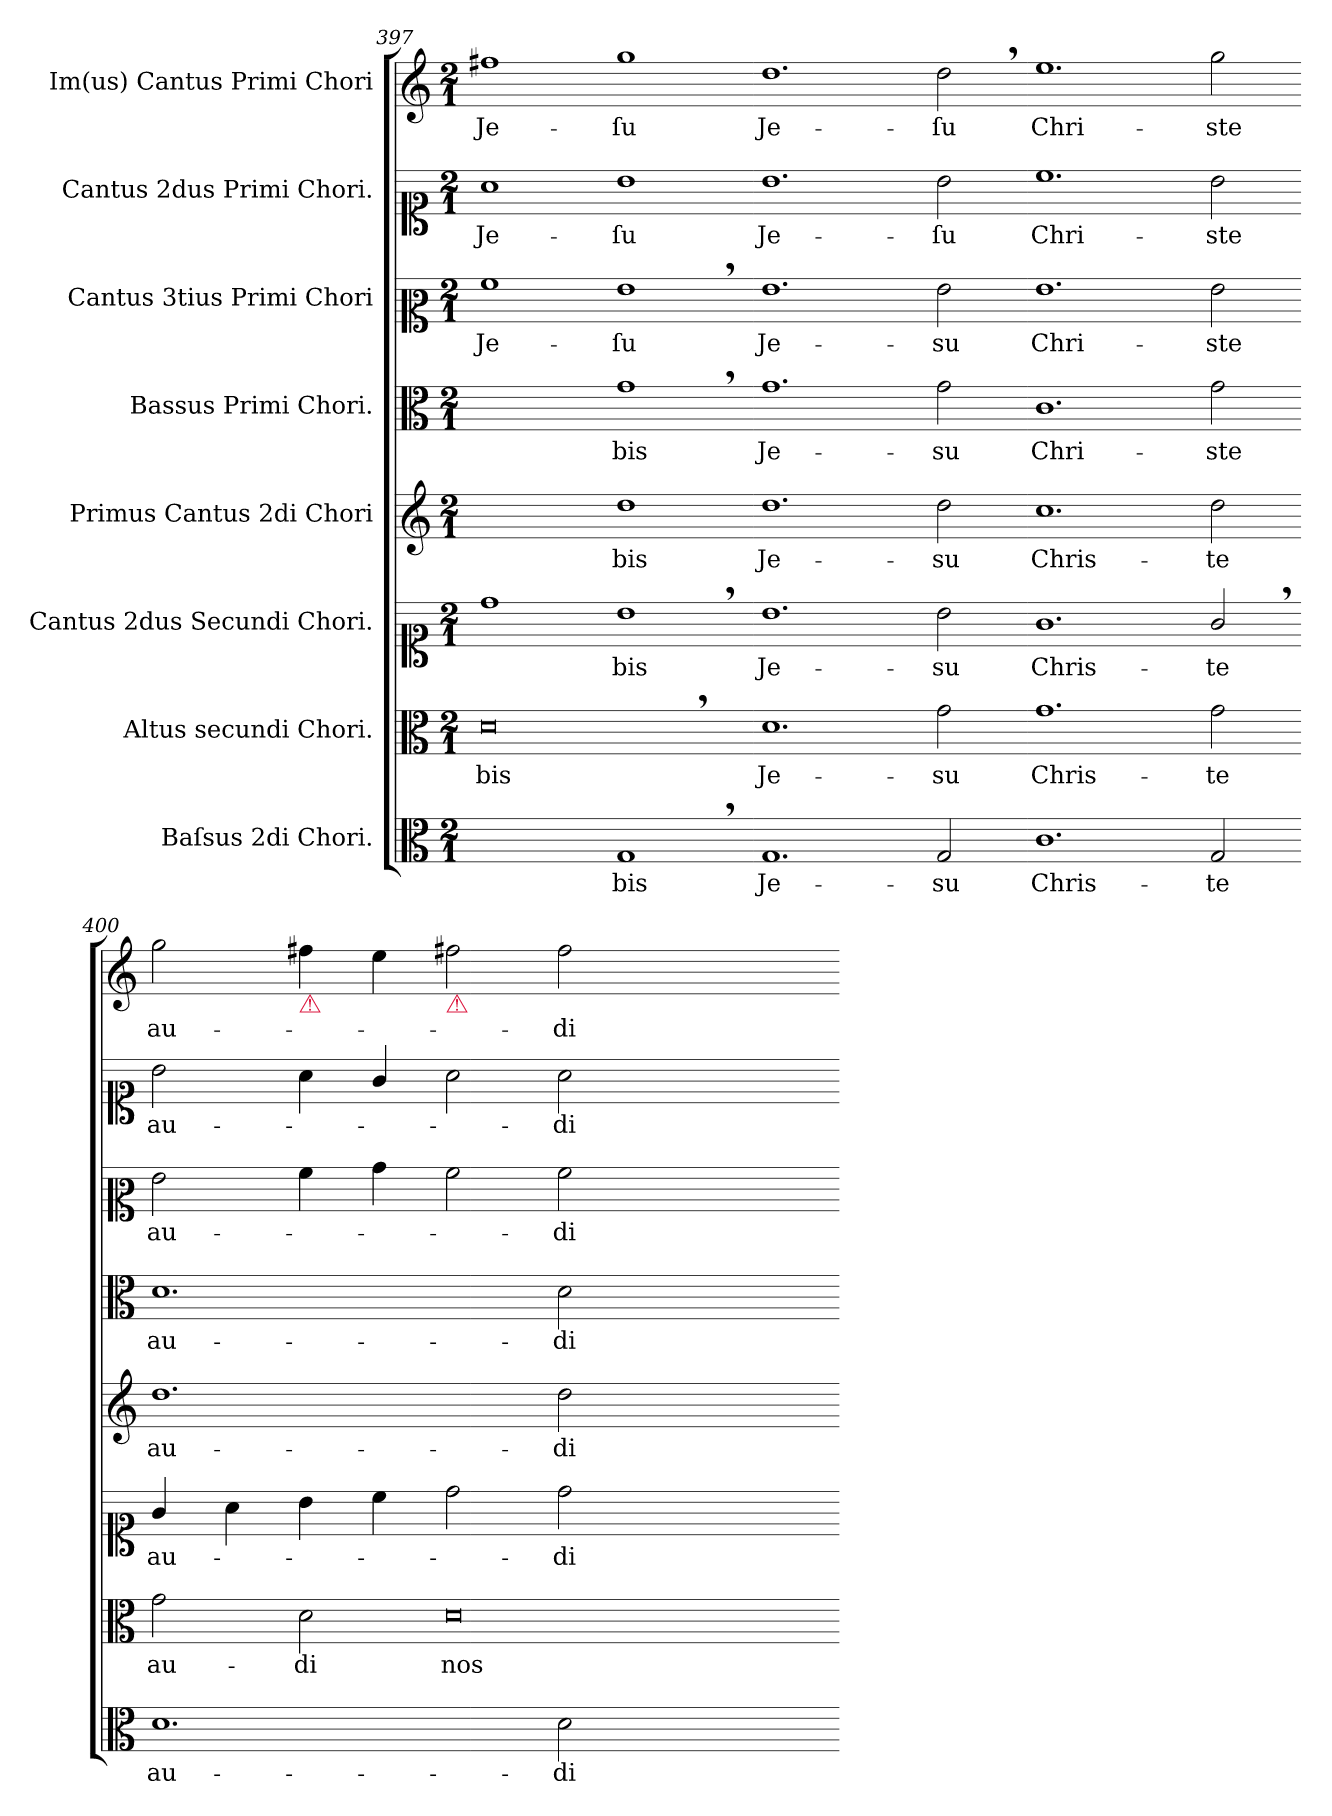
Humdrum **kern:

**kern	**text	**kern	**text	**kern	**text	**kern	**text	**kern	**text	**kern	**text	**kern	**text	**kern	**text
*part8	*part8	*part7	*part7	*part6	*part6	*part5	*part5	*part4	*part4	*part3	*part3	*part2	*part2	*part1	*part1
*staff8	*staff8	*staff7	*staff7	*staff6	*staff6	*staff5	*staff5	*staff4	*staff4	*staff3	*staff3	*staff2	*staff2	*staff1	*staff1
*I"Baſsus 2di Chori.	*	*I"Altus secundi Chori.	*	*I"Cantus 2dus Secundi Chori.	*	*I"Primus Cantus 2di Chori	*	*I"Bassus Primi Chori.	*	*I"Cantus 3tius Primi Chori	*	*I"Cantus 2dus Primi Chori.	*	*I"Im(us) Cantus Primi Chori	*
*clefC3	*	*clefC3	*	*clefC1	*	*clefG2	*	*clefC3	*	*clefC2	*	*clefC1	*	*clefG2	*
*k[]	*	*k[]	*	*k[]	*	*k[]	*	*k[]	*	*k[]	*	*k[]	*	*k[]	*
*M2/1	*	*M2/1	*	*M2/1	*	*M2/1	*	*M2/1	*	*M2/1	*	*M2/1	*	*M2/1	*
=397	=397	=397	=397	=397	=397	=397	=397	=397	=397	=397	=397	=397	=397	=397	=397
1ryy	.	0d,<	-bis	1dd	.	1ryy	.	1ryy	.	1a	Je-	1a	Je-	1ff#X	Je-
1G,<	-bis	.	.	1b,<	-bis	1dd	-bis	1g,<	bis	1g,<	ſu	1b	ſu	1gg	ſu
=398-	=398-	=398-	=398-	=398-	=398-	=398-	=398-	=398-	=398-	=398-	=398-	=398-	=398-	=398-	=398-
1.G	Je-	1.d	Je-	1.b	Je-	1.dd	Je-	1.g	Je-	1.g	Je-	1.b	Je-	1.dd	Je-
2G/	-su	2g\	-su	2b\	-su	2dd\	-su	2g\	su	2g\	su	2b\	ſu	2dd,<\	ſu
=399-	=399-	=399-	=399-	=399-	=399-	=399-	=399-	=399-	=399-	=399-	=399-	=399-	=399-	=399-	=399-
1.c	Chris-	1.g	Chris-	1.g	Chris-	1.cc	Chris-	1.c	Chri-	1.g	Chri-	1.cc	Chri-	1.ee	Chri-
2G/	-te	2g\	-te	2g,</	-te	2dd\	-te	2g\	-ste	2g\	-ste	2b\	-ste	2gg\	-ste
=400-	=400-	=400-	=400-	=400-	=400-	=400-	=400-	=400-	=400-	=400-	=400-	=400-	=400-	=400-	=400-
1.d	au-	2g\	au-	4g/	au-	1.dd	au-	1.d	au-	2g\	au-	2b\	au-	2gg\	au-
.	.	.	.	4a\	.	.	.	.	.	.	.	.	.	.	.
!	!	!	!	!	!	!	!	!	!	!	!	!	!	!LO:TX:b:color=crimson:t=⚠	!
.	.	2d\	-di	4b\	.	.	.	.	.	4a\	.	4a\	.	4ff#X\	.
.	.	.	.	4cc\	.	.	.	.	.	4b\	.	4g/	.	4ee\	.
!	!	!	!	!	!	!	!	!	!	!	!	!	!	!LO:TX:b:color=crimson:t=⚠	!
.	.	0d	nos	2dd\	.	.	.	.	.	2a\	.	2a\	.	2ff#X\	.
2d\	-di	.	.	2dd\	di	2dd\	di	2d\	-di	2a\	-di	2a\	-di	2ff#\	-di
1ryy	.	.	.	1ryy	.	1ryy	.	1ryy	.	1ryy	.	1ryy	.	1ryy	.
=-	=-	=-	=-	=-	=-	=-	=-	=-	=-	=-	=-	=-	=-	=-	=-
*-	*-	*-	*-	*-	*-	*-	*-	*-	*-	*-	*-	*-	*-	*-	*-
